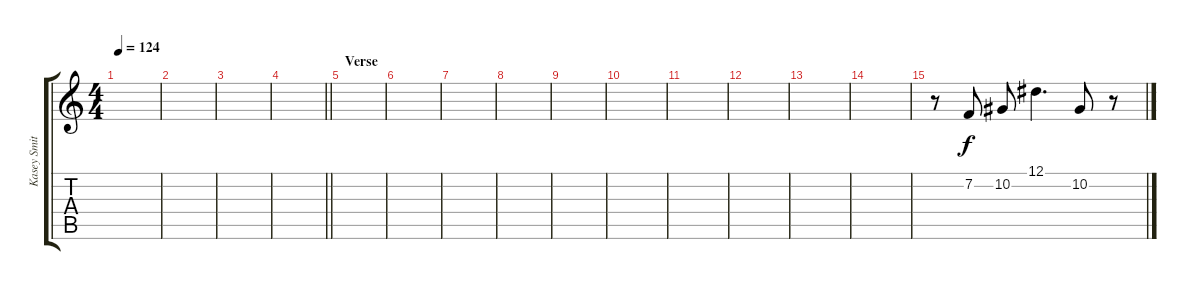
\track ("Kasey Smith" "Kasey Smit") {instrument lead6voice}
\staff {score tabs}
\tuning (Eb4 Bb3 Gb3 Db3 Ab2 Eb2) {hide}
\ts (4 4)
\tempo 124
\clef g2
\ks c
|
|
|
\barLineRight lightlight
|
\section ("" "Verse")
|
|
|
|
|
|
|
|
|
|
r.8 7.2.8 10.2.8 12.1.4{d} 10.2.8 r.8
